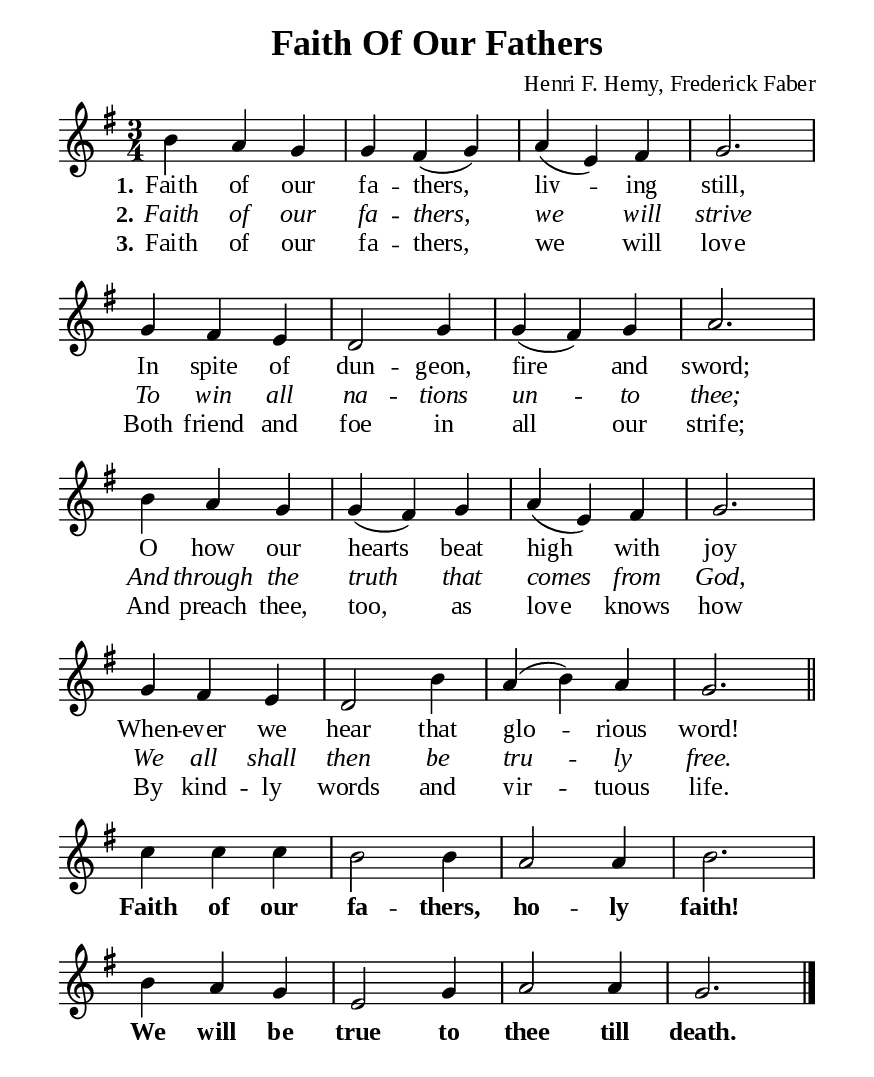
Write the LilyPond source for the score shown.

%%%%%%%%%%%%%%%%%%%%%%%%%%%%%
% CONTENTS OF THIS DOCUMENT
% 1. Common settings
% 2. Verse music
% 3. Verse lyrics
% 4. Layout
%%%%%%%%%%%%%%%%%%%%%%%%%%%%%

%%%%%%%%%%%%%%%%%%%%%%%%%%%%%
% 1. Common settings
%%%%%%%%%%%%%%%%%%%%%%%%%%%%%
\version "2.18.2"

\header {
  title = "Faith Of Our Fathers"
  composer = "Henri F. Hemy, Frederick Faber"
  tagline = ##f
}

global= {
  \key g \major
  \time 3/4
  \override Score.BarNumber.break-visibility = ##(#f #f #f)
  \override Lyrics.LyricSpace.minimum-distance = #3.0
}

\paper {
  #(set-paper-size "a5")
  top-margin = 3.2\mm
  bottom-marign = 10\mm
  left-margin = 10\mm
  right-margin = 10\mm
  indent = #0
  #(define fonts
	 (make-pango-font-tree "Liberation Serif"
	 		       "Liberation Serif"
			       "Liberation Serif"
			       (/ 20 20)))
  system-system-spacing = #'((basic-distance . 3) (padding . 3))
}

printItalic = \with {
  \override LyricText.font-shape = #'italic
}

printBold = {
  \override Lyrics.LyricText.font-series = #'bold
}

%%%%%%%%%%%%%%%%%%%%%%%%%%%%%
% 2. Verse music
%%%%%%%%%%%%%%%%%%%%%%%%%%%%%
musicVerseSoprano = \relative c'' {
  %{	01	%} b4 a g |
  %{	02	%} g fis (g) |
  %{	03	%} a (e) fis |
  %{	04	%} g2. |
  %{	05	%} g4 fis e |
  %{	06	%} d2 g4 |
  %{	07	%} g (fis) g |
  %{	08	%} a2. |
  %{	09	%} b4 a g |
  %{	10	%} g (fis) g |
  %{	11	%} a (e) fis |
  %{	12	%} g2. |
  %{	13	%} g4 fis e |
  %{	14	%} d2 b'4 |
  %{	15	%} a (b) a |
  %{	16	%} g2. \bar "||" \break
  %{	17	%} c4 c c |
  %{	18	%} b2 b4 |
  %{	19	%} a2 a4 |
  %{	20	%} b2. |
  %{	21	%} b4 a g |
  %{	22	%} e2 g4 |
  %{	23	%} a2 a4 |
  %{	24	%} g2. \bar "|."
}

%%%%%%%%%%%%%%%%%%%%%%%%%%%%%
% 3. Verse lyrics
%%%%%%%%%%%%%%%%%%%%%%%%%%%%%
verseOne = \lyricmode {
  \set stanza = #"1."
  Faith of our fa -- thers, liv -- ing still,
  In spite of dun -- geon, fire and sword;
  O how our hearts beat high with joy
  When -- ever we hear that glo -- rious word!
  
  \printBold
  
  Faith of our fa -- thers, ho -- ly faith!
  We will be true to thee till death.
}

verseTwo = \lyricmode {
  \set stanza = #"2."
  Faith of our fa -- thers, we will strive
  To win all na -- tions un -- to thee;
  And through the truth that comes from God,
  We all shall then be tru -- ly free.
}

verseThree = \lyricmode {
  \set stanza = #"3."
  Faith of our fa -- thers, we will love
  Both friend and foe in all our strife;
  And preach thee, too, as love knows how
  By kind -- ly words and vir -- tuous life.
}

%%%%%%%%%%%%%%%%%%%%%%%%%%%%%
% 4. Layout
%%%%%%%%%%%%%%%%%%%%%%%%%%%%%
\score {
    \new ChoirStaff <<
      \new Staff <<
        \clef "treble"
        \new Voice = "sopranos" { \global   \musicVerseSoprano }
      >>
      \new Lyrics \lyricsto sopranos \verseOne
      \new Lyrics \printItalic \lyricsto sopranos \verseTwo
      \new Lyrics \lyricsto sopranos \verseThree
    >>
}
